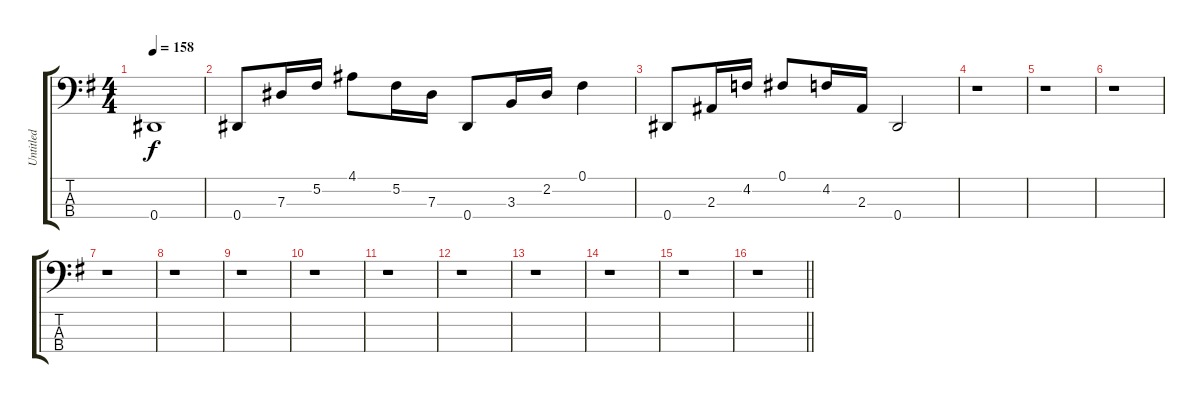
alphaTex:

\track ("Untitled" "Untitled") {instrument electricbassfinger}
\staff {score tabs}
\tuning (Gb2 Db2 Ab1 Eb1) {hide}
\ts (4 4)
\tempo 158
\clef f4
\ks g
0.4{t}.1{dy f} |
0.4.8 7.3.16 5.2.16 4.1.8 5.2.16 7.3.16 0.4.8 3.3.16 2.2.16 0.1.4 |
0.4.8 2.3.16 4.2.16 0.1.8 4.2.16 2.3.16 0.4.2 |
r.1 |
r.1 |
r.1 |
r.1 |
r.1 |
r.1 |
r.1 |
r.1 |
r.1 |
r.1 |
r.1 |
r.1 |
\barLineRight lightlight
r.1
